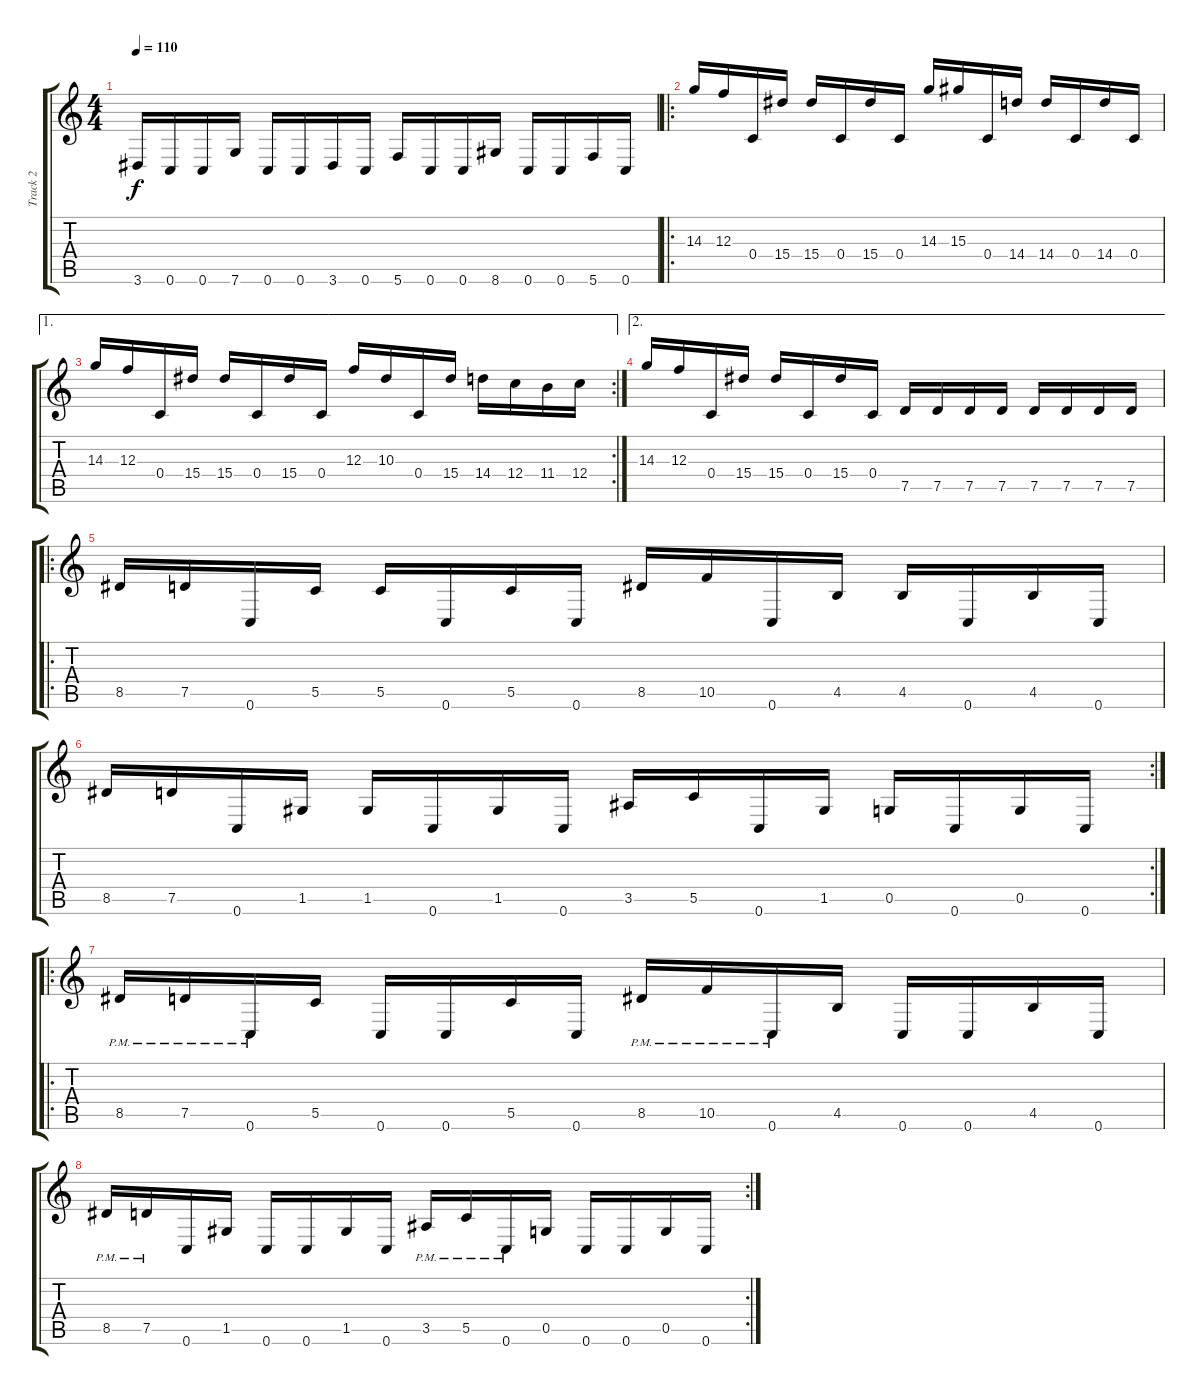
\track ("Track 2" "Track 2") {instrument distortionguitar}
\staff {score tabs}
\tuning (D4 A3 F3 C3 G2 C2) {hide}
\ts (4 4)
\tempo 110
\clef g2
\ks c
3.6.16{dy f} 0.6.16 0.6.16 7.6.16 0.6.16 0.6.16 3.6.16 0.6.16 5.6.16 0.6.16 0.6.16 8.6.16 0.6.16 0.6.16 5.6.16 0.6.16 |
\ro
14.3.16 12.3.16 0.4.16 15.4.16 15.4.16 0.4.16 15.4.16 0.4.16 14.3.16 15.3.16 0.4.16 14.4.16 14.4.16 0.4.16 14.4.16 0.4.16 |
\ae 1
\rc 2
14.3.16 12.3.16 0.4.16 15.4.16 15.4.16 0.4.16 15.4.16 0.4.16 12.3.16 10.3.16 0.4.16 15.4.16 14.4.16 12.4.16 11.4.16 12.4.16 |
\ae 2
14.3.16 12.3.16 0.4.16 15.4.16 15.4.16 0.4.16 15.4.16 0.4.16 7.5.16 7.5.16 7.5.16 7.5.16 7.5.16 7.5.16 7.5.16 7.5.16 |
\ro
8.5.16 7.5.16 0.6.16 5.5.16 5.5.16 0.6.16 5.5.16 0.6.16 8.5.16 10.5.16 0.6.16 4.5.16 4.5.16 0.6.16 4.5.16 0.6.16 |
\rc 2
8.5.16 7.5.16 0.6.16 1.5.16 1.5.16 0.6.16 1.5.16 0.6.16 3.5.16 5.5.16 0.6.16 1.5.16 0.5.16 0.6.16 0.5.16 0.6.16 |
\ro
8.5{pm}.16 7.5{pm}.16 0.6{pm}.16 5.5.16 0.6.16 0.6.16 5.5.16 0.6.16 8.5{pm}.16 10.5{pm}.16 0.6{pm}.16 4.5.16 0.6.16 0.6.16 4.5.16 0.6.16 |
\rc 2
8.5{pm}.16 7.5{pm}.16 0.6.16 1.5.16 0.6.16 0.6.16 1.5.16 0.6.16 3.5{pm}.16 5.5{pm}.16 0.6{pm}.16 0.5.16 0.6.16 0.6.16 0.5.16 0.6.16
